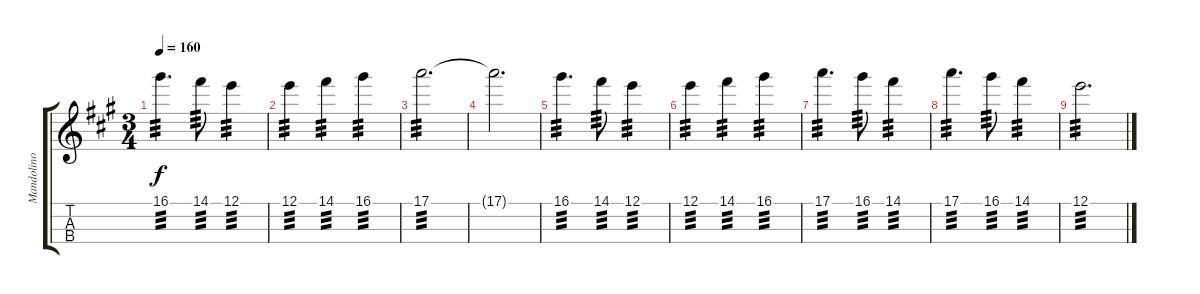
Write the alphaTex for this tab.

\track ("Mandolino" "Mandolino") {instrument acousticguitarsteel}
\staff {score tabs}
\tuning (E4 A3 D3 G2) {hide}
\ts (3 4)
\tempo 160
\clef g2
\ks a
16.1.4{d tp 3 dy f} 14.1.8{tp 3} 12.1.4{tp 3} |
12.1.4{tp 3} 14.1.4{tp 3} 16.1.4{tp 3} |
17.1.2{d tp 3} |
17.1{t}.2{d} |
16.1.4{d tp 3} 14.1.8{tp 3} 12.1.4{tp 3} |
12.1.4{tp 3} 14.1.4{tp 3} 16.1.4{tp 3} |
17.1.4{d tp 3} 16.1.8{tp 3} 14.1.4{tp 3} |
17.1.4{d tp 3} 16.1.8{tp 3} 14.1.4{tp 3} |
12.1.2{d tp 3}
